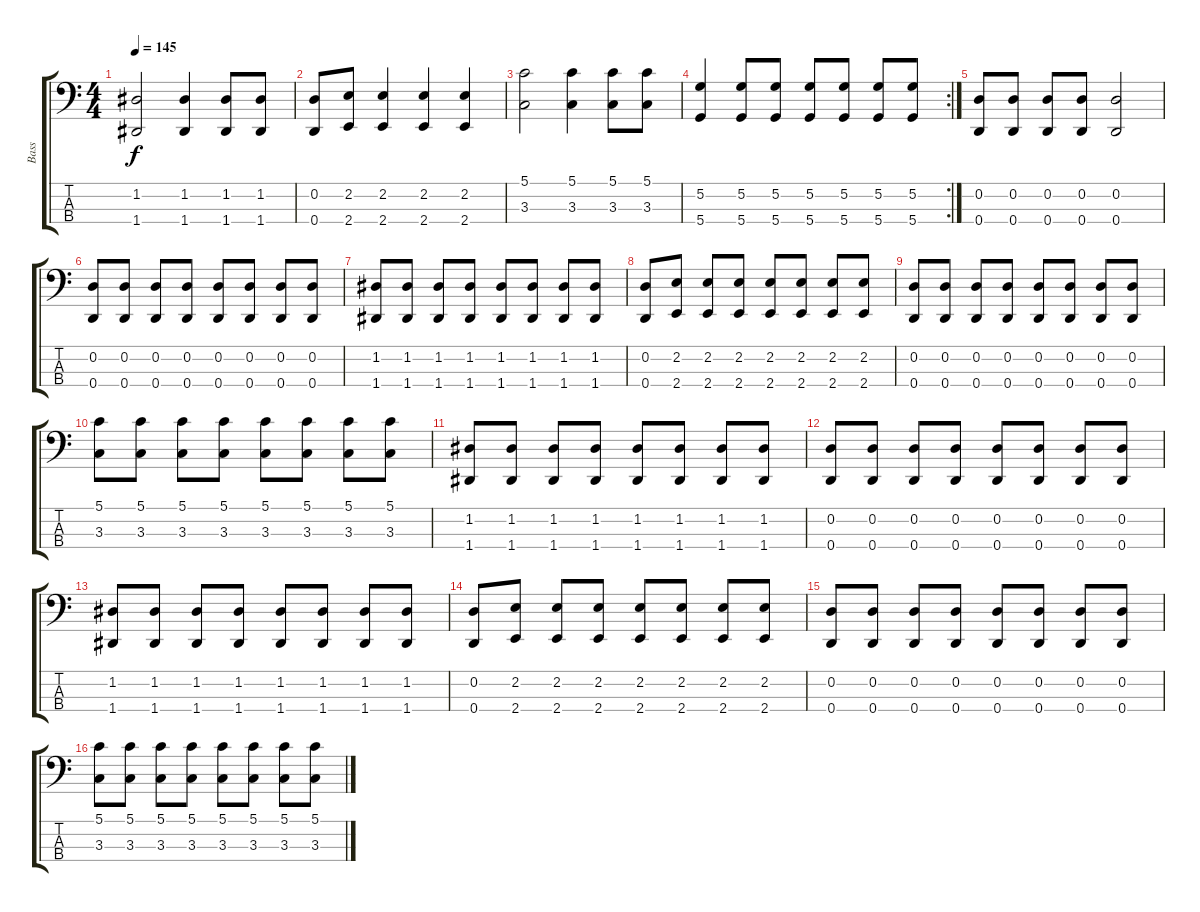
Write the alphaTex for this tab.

\track ("Bass" "Bass") {instrument electricbasspick}
\staff {score tabs}
\tuning (G2 D2 A1 D1) {hide}
\ts (4 4)
\tempo 145
\clef f4
\ks c
(1.2 1.4).2{dy f} (1.2 1.4).4 (1.2 1.4).8 (1.2 1.4).8 |
(0.2 0.4).8 (2.2 2.4).8 (2.2 2.4).4 (2.2 2.4).4 (2.2 2.4).4 |
(5.1 3.3).2 (5.1 3.3).4 (5.1 3.3).8 (5.1 3.3).8 |
\rc 2
(5.2 5.4).4 (5.2 5.4).8 (5.2 5.4).8 (5.2 5.4).8 (5.2 5.4).8 (5.2 5.4).8 (5.2 5.4).8 |
(0.2 0.4).8 (0.2 0.4).8 (0.2 0.4).8 (0.2 0.4).8 (0.2 0.4).2 |
(0.2 0.4).8 (0.2 0.4).8 (0.2 0.4).8 (0.2 0.4).8 (0.2 0.4).8 (0.2 0.4).8 (0.2 0.4).8 (0.2 0.4).8 |
(1.2 1.4).8 (1.2 1.4).8 (1.2 1.4).8 (1.2 1.4).8 (1.2 1.4).8 (1.2 1.4).8 (1.2 1.4).8 (1.2 1.4).8 |
(0.2 0.4).8 (2.2 2.4).8 (2.2 2.4).8 (2.2 2.4).8 (2.2 2.4).8 (2.2 2.4).8 (2.2 2.4).8 (2.2 2.4).8 |
(0.2 0.4).8 (0.2 0.4).8 (0.2 0.4).8 (0.2 0.4).8 (0.2 0.4).8 (0.2 0.4).8 (0.2 0.4).8 (0.2 0.4).8 |
(5.1 3.3).8 (5.1 3.3).8 (5.1 3.3).8 (5.1 3.3).8 (5.1 3.3).8 (5.1 3.3).8 (5.1 3.3).8 (5.1 3.3).8 |
(1.2 1.4).8 (1.2 1.4).8 (1.2 1.4).8 (1.2 1.4).8 (1.2 1.4).8 (1.2 1.4).8 (1.2 1.4).8 (1.2 1.4).8 |
(0.2 0.4).8 (0.2 0.4).8 (0.2 0.4).8 (0.2 0.4).8 (0.2 0.4).8 (0.2 0.4).8 (0.2 0.4).8 (0.2 0.4).8 |
(1.2 1.4).8 (1.2 1.4).8 (1.2 1.4).8 (1.2 1.4).8 (1.2 1.4).8 (1.2 1.4).8 (1.2 1.4).8 (1.2 1.4).8 |
(0.2 0.4).8 (2.2 2.4).8 (2.2 2.4).8 (2.2 2.4).8 (2.2 2.4).8 (2.2 2.4).8 (2.2 2.4).8 (2.2 2.4).8 |
(0.2 0.4).8 (0.2 0.4).8 (0.2 0.4).8 (0.2 0.4).8 (0.2 0.4).8 (0.2 0.4).8 (0.2 0.4).8 (0.2 0.4).8 |
(5.1 3.3).8 (5.1 3.3).8 (5.1 3.3).8 (5.1 3.3).8 (5.1 3.3).8 (5.1 3.3).8 (5.1 3.3).8 (5.1 3.3).8
